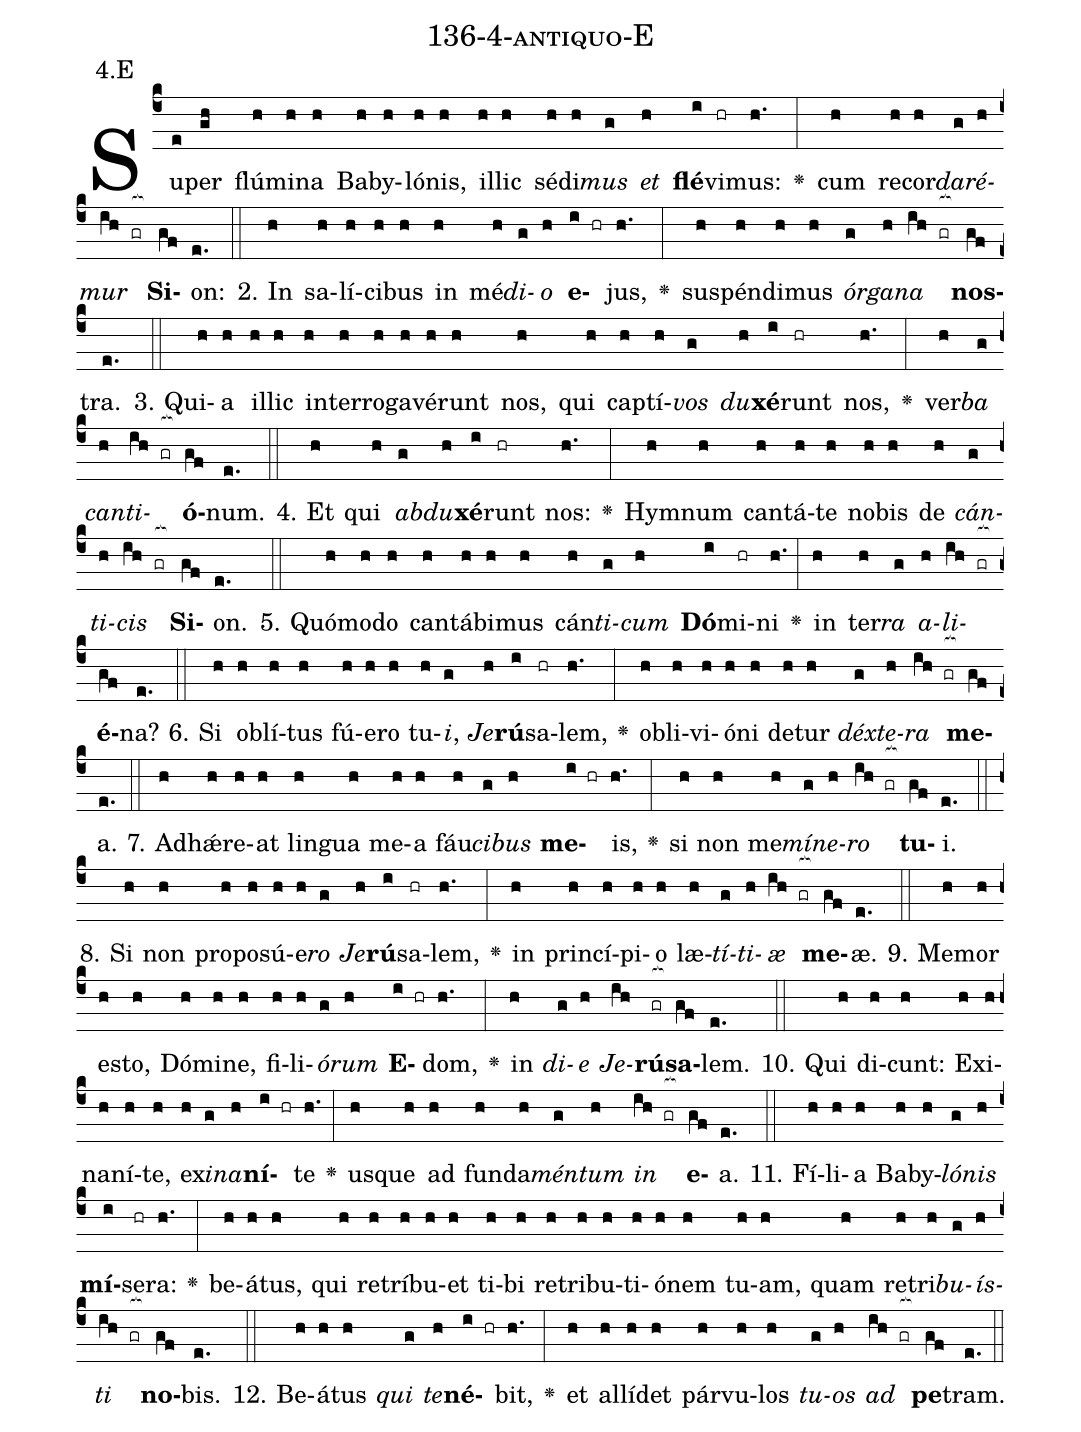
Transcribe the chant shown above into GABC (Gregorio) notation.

name: 136-4-antiquo-E;
annotation: 4.E;
%%
(c4)Su(e)per(gh) flú(h)mi(h)na(h) Ba(h)by(h)ló(h)nis,(h) il(h)lic(h) sé(h)di(h)<i>mus</i>(g) <i>et</i>(h) <b>flé</b>(i)vi(hr)mus:(h.) <v>\greheightstar</v>(:) cum(h) re(h)cor(h)<i>da</i>(g)<i>ré</i>(h)<i>mur</i>(ih gr[ocb:1{]) <b>Si</b>(gf[ocb:0}])on:(e.) (::)
2. In(h) sa(h)lí(h)ci(h)bus(h) in(h) mé(h)<i>di</i>(g)<i>o</i>(h) <b>e</b>(i hr)jus,(h.) <v>\greheightstar</v>(:) sus(h)pén(h)di(h)mus(h) <i>ór</i>(g)<i>ga</i>(h)<i>na</i>(ih gr[ocb:1{]) <b>nos</b>(gf[ocb:0}])tra.(e.) (::)
3. Qui(h)a(h) il(h)lic(h) in(h)ter(h)ro(h)ga(h)vé(h)runt(h) nos,(h) qui(h) cap(h)tí(h)<i>vos</i>(g) <i>du</i>(h)<b>xé</b>(i)runt(hr) nos,(h.) <v>\greheightstar</v>(:) ver(h)<i>ba</i>(g) <i>can</i>(h)<i>ti</i>(ih gr[ocb:1{])<b>ó</b>(gf[ocb:0}])num.(e.) (::)
4. Et(h) qui(h) <i>ab</i>(g)<i>du</i>(h)<b>xé</b>(i)runt(hr) nos:(h.) <v>\greheightstar</v>(:) Hym(h)num(h) can(h)tá(h)te(h) no(h)bis(h) de(h) <i>cán</i>(g)<i>ti</i>(h)<i>cis</i>(ih gr[ocb:1{]) <b>Si</b>(gf[ocb:0}])on.(e.) (::)
5. Quó(h)mo(h)do(h) can(h)tá(h)bi(h)mus(h) cán(h)<i>ti</i>(g)<i>cum</i>(h) <b>Dó</b>(i)mi(hr)ni(h.) <v>\greheightstar</v>(:) in(h) ter(h)<i>ra</i>(g) <i>a</i>(h)<i>li</i>(ih gr[ocb:1{])<b>é</b>(gf[ocb:0}])na?(e.) (::)
6. Si(h) ob(h)lí(h)tus(h) fú(h)e(h)ro(h) tu(h)<i>i</i>,(g) <i>Je</i>(h)<b>rú</b>(i)sa(hr)lem,(h.) <v>\greheightstar</v>(:) ob(h)li(h)vi(h)ó(h)ni(h) de(h)tur(h) <i>déx</i>(g)<i>te</i>(h)<i>ra</i>(ih gr[ocb:1{]) <b>me</b>(gf[ocb:0}])a.(e.) (::)
7. Ad(h)hǽ(h)re(h)at(h) lin(h)gua(h) me(h)a(h) fáu(h)<i>ci</i>(g)<i>bus</i>(h) <b>me</b>(i hr)is,(h.) <v>\greheightstar</v>(:) si(h) non(h) me(h)<i>mí</i>(g)<i>ne</i>(h)<i>ro</i>(ih gr[ocb:1{]) <b>tu</b>(gf[ocb:0}])i.(e.) (::)
8. Si(h) non(h) pro(h)po(h)sú(h)e(h)<i>ro</i>(g) <i>Je</i>(h)<b>rú</b>(i)sa(hr)lem,(h.) <v>\greheightstar</v>(:) in(h) prin(h)cí(h)pi(h)o(h) læ(h)<i>tí</i>(g)<i>ti</i>(h)<i>æ</i>(ih gr[ocb:1{]) <b>me</b>(gf[ocb:0}])æ.(e.) (::)
9. Me(h)mor(h) es(h)to,(h) Dó(h)mi(h)ne,(h) fi(h)li(h)<i>ó</i>(g)<i>rum</i>(h) <b>E</b>(i hr)dom,(h.) <v>\greheightstar</v>(:) in(h) <i>di</i>(g)<i>e</i>(h) <i>Je</i>(ih)<b>rú</b>(gr[ocb:1{])<b>sa</b>(gf[ocb:0}])lem.(e.) (::)
10. Qui(h) di(h)cunt:(h) Ex(h)i(h)na(h)ní(h)te,(h) ex(h)<i>i</i>(g)<i>na</i>(h)<b>ní</b>(i hr)te(h.) <v>\greheightstar</v>(:) us(h)que(h) ad(h) fun(h)da(h)<i>mén</i>(g)<i>tum</i>(h) <i>in</i>(ih gr[ocb:1{]) <b>e</b>(gf[ocb:0}])a.(e.) (::)
11. Fí(h)li(h)a(h) Ba(h)by(h)<i>ló</i>(g)<i>nis</i>(h) <b>mí</b>(i)se(hr)ra:(h.) <v>\greheightstar</v>(:) be(h)á(h)tus,(h) qui(h) re(h)trí(h)bu(h)et(h) ti(h)bi(h) re(h)tri(h)bu(h)ti(h)ó(h)nem(h) tu(h)am,(h) quam(h) re(h)tri(h)<i>bu</i>(g)<i>ís</i>(h)<i>ti</i>(ih gr[ocb:1{]) <b>no</b>(gf[ocb:0}])bis.(e.) (::)
12. Be(h)á(h)tus(h) <i>qui</i>(g) <i>te</i>(h)<b>né</b>(i hr)bit,(h.) <v>\greheightstar</v>(:) et(h) al(h)lí(h)det(h) pár(h)vu(h)los(h) <i>tu</i>(g)<i>os</i>(h) <i>ad</i>(ih gr[ocb:1{]) <b>pe</b>(gf[ocb:0}])tram.(e.) (::)
